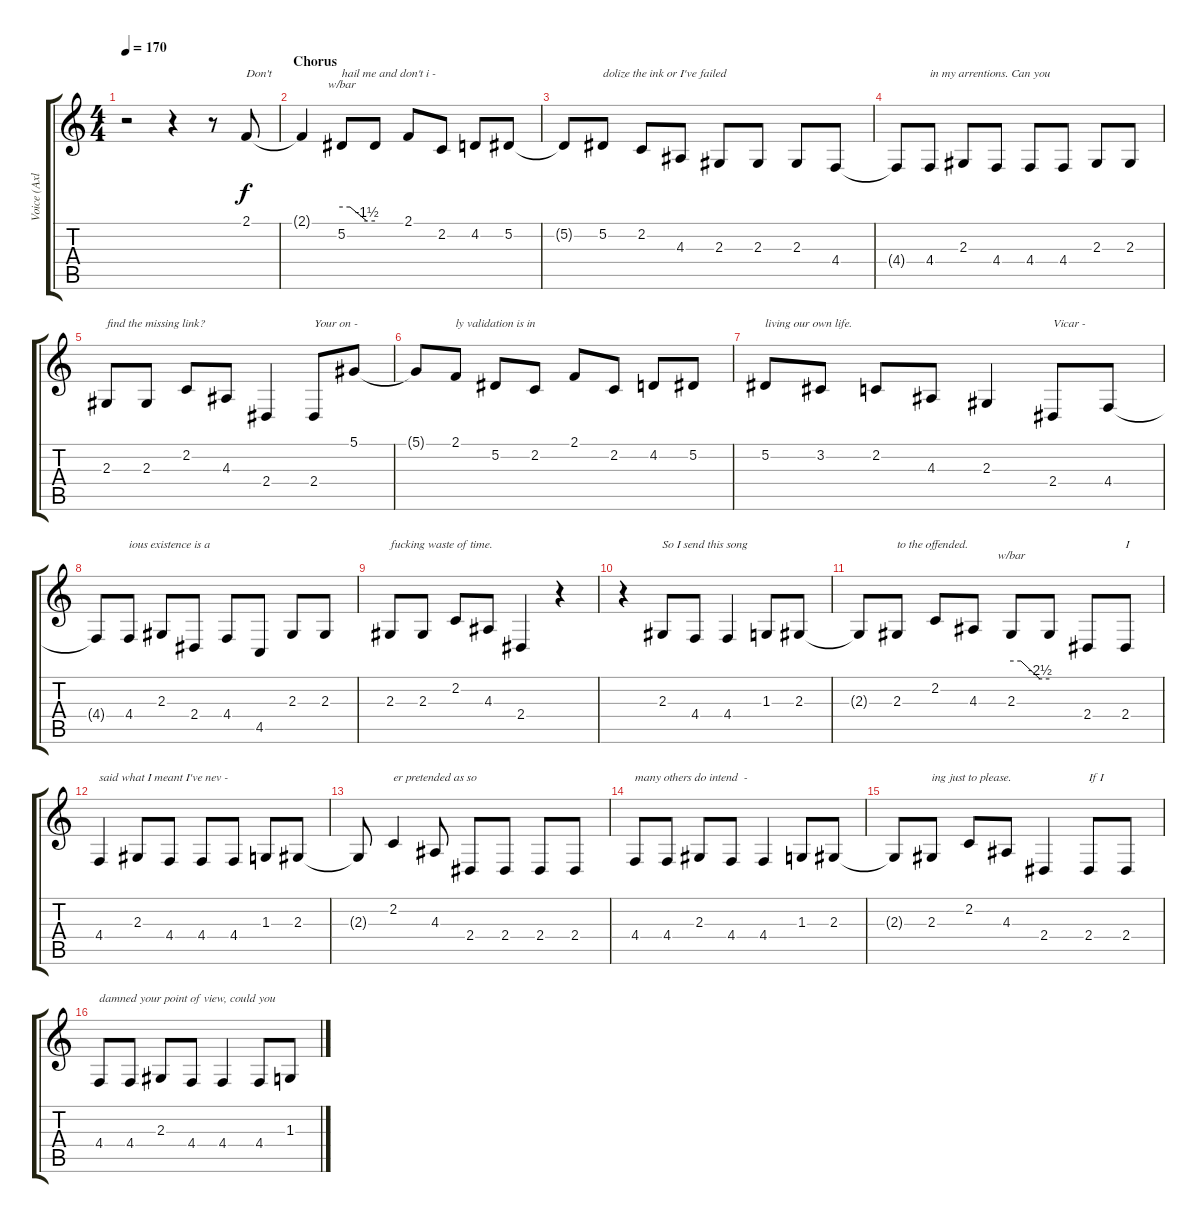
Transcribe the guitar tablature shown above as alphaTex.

\track ("Voice (Axl)" "Voice (Axl") {instrument lead2sawtooth}
\staff {score tabs}
\tuning (Eb4 Bb3 Gb3 Db3 Ab2 Eb2) {hide}
\ts (4 4)
\tempo 170
\clef g2
\ks c
r.2{dy f} r.4 r.8 2.1.8{txt "Don't"} |
\section ("" "Chorus")
2.1{t}.4 5.2.8{tbe (custom default 0 0 15 0 45 -6 60 -6) txt "hail me and don't i -"} 5.2{t}.8 2.1.8 2.2.8 4.2.8 5.2.8 |
5.2{t}.8 5.2.8{txt "dolize the ink or I've failed"} 2.2.8 4.3.8 2.3.8 2.3.8 2.3.8 4.4.8 |
4.4{t}.8 4.4.8{txt "in my arrentions. Can you"} 2.3.8 4.4.8 4.4.8 4.4.8 2.3.8 2.3.8 |
2.3.8{txt "find the missing link?"} 2.3.8 2.2.8 4.3.8 2.4.4 2.4.8{txt "Your on -"} 5.1.8 |
5.1{t}.8 2.1.8{txt "ly validation is in"} 5.2.8 2.2.8 2.1.8 2.2.8 4.2.8 5.2.8 |
5.2.8{txt "living our own life. "} 3.2.8 2.2.8 4.3.8 2.3.4 2.4.8{txt "Vicar - "} 4.4.8 |
4.4{t}.8 4.4.8{txt "ious existence is a"} 2.3.8 2.4.8 4.4.8 4.5.8 2.3.8 2.3.8 |
2.3.8{txt "fucking waste of time."} 2.3.8 2.2.8 4.3.8 2.4.4 r.4 |
r.4 2.3.8{txt "So I send this song"} 4.4.8 4.4.4 1.3.8 2.3.8 |
2.3{t}.8 2.3.8{txt "to the offended."} 2.2.8 4.3.8 2.3.8{tbe (custom default 0 0 15 0 45 -10 60 -10)} 2.3{t}.8 2.4.8 2.4.8{txt "I"} |
4.4.4{txt "said what I meant I've nev - "} 2.3.8 4.4.8 4.4.8 4.4.8 1.3.8 2.3.8 |
2.3{t}.8 2.2.4{txt "er pretended as so"} 4.3.8 2.4.8 2.4.8 2.4.8 2.4.8 |
4.4.8{txt "many others do intend  -"} 4.4.8 2.3.8 4.4.8 4.4.4 1.3.8 2.3.8 |
2.3{t}.8 2.3.8{txt "ing just to please."} 2.2.8 4.3.8 2.4.4 2.4.8{txt "If I"} 2.4.8 |
4.4.8{txt "damned your point of view, could you"} 4.4.8 2.3.8 4.4.8 4.4.4 4.4.8 1.3.8
